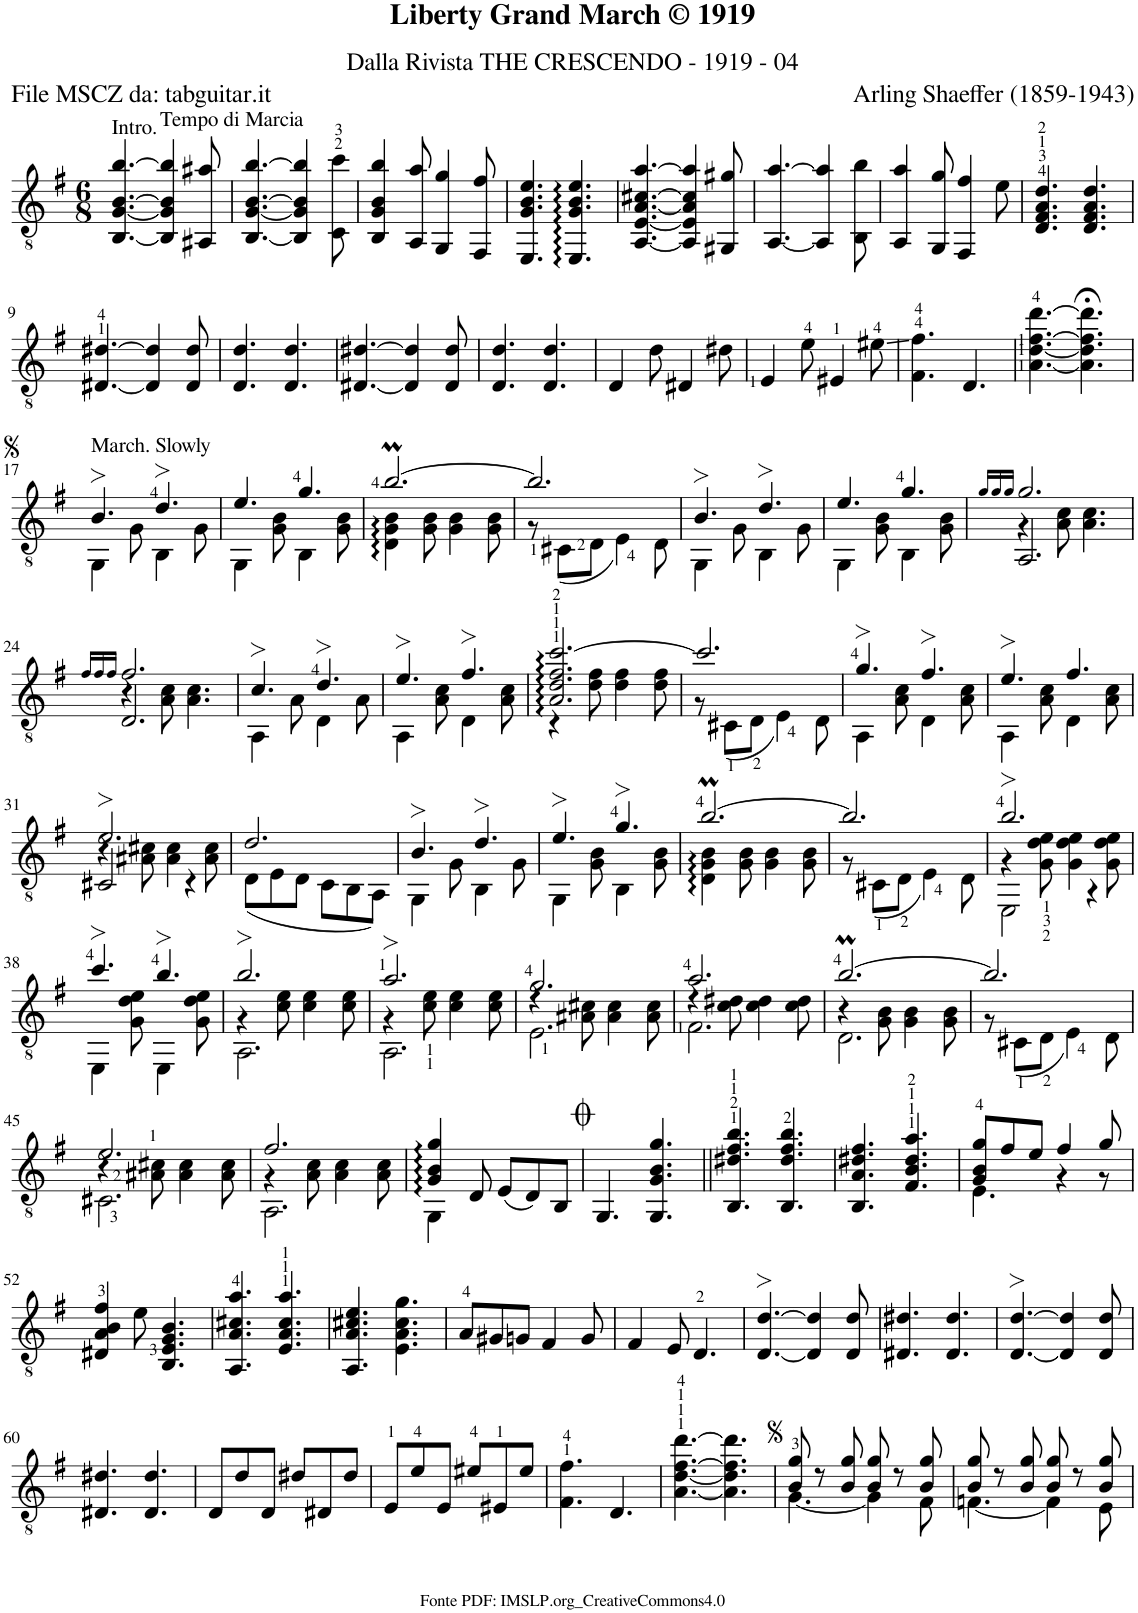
**kern
*part1
*staff1
*I"Guitar
*I'Guit.
*clefGv2
*k[f#]
*M6/8
=1
!LO:TX:a:t=Intro.
[4.BB/ [4.G/ [4.B/ [4.b/
!LO:TX:a:t=Tempo di Marcia
4BB/] 4G/] 4B/] 4b/]
8AA#X/ 8a#X/
=2
[4.BB/ [4.G/ [4.B/ [4.b/
4BB/] 4G/] 4B/] 4b/]
8C\ 8cc\
=3
4BB/ 4G/ 4B/ 4b/
8AA/ 8a/
4GG/ 4g/
8FF#/ 8f#/
=4
4.EE/ 4.G/ 4.B/ 4.e/
4.EE/ 4.G/ 4.B/ 4.e/
=5
[4.AA/ [4.E/ [4.A/ [4.c#X/ [4.a/
4AA/] 4E/] 4A/] 4c#/] 4a/]
8GG#X/ 8g#X/
=6
[4.AA/ [4.a/
4AA/] 4a/]
8BB\ 8b\
=7
4AA/ 4a/
8GG/ 8g/
4FF#/ 4f#/
8e\
=8
4.D/ 4.F#/ 4.A/ 4.d/
4.D/ 4.F#/ 4.A/ 4.d/
!!LO:LB:g=z
=9
[4.D#X/ [4.d#X/
4D#/] 4d#/]
8D#/ 8d#/
=10
4.D/ 4.d/
4.D/ 4.d/
=11
[4.D#X/ [4.d#X/
4D#/] 4d#/]
8D#/ 8d#/
=12
4.D/ 4.d/
4.D/ 4.d/
=13
4D/
8d\
4D#X/
8d#X\
=14
4E/
8e\
4E#X/
8e#X\
=15
4.F#\ 4.f#\
4.D/
=16
[4.A\ [4.d\ [4.f#\ [4.dd\
4.A\];< 4.d\];< 4.f#\];< 4.dd\];<
!!LO:LB:g=z
=17
*^
!LO:TX:a:t=March. Slowly	!
4.B>/	4GG\
.	8G\
4.d>/	4BB\
.	8G\
=18	=18
4.e/	4GG\
.	8G\ 8B\
4.g/	4BB\
.	8G\ 8B\
=19	=19
[2.bm/	4D\ 4G\ 4B\
.	8G\ 8B\
.	4G\ 4B\
.	8G\ 8B\
=20	=20
2.b/]	8r
.	(8C#X\L
.	8D\J
.	4E\)
.	8D\
=21	=21
4.B>/	4GG\
.	8G\
4.d>/	4BB\
.	8G\
=22	=22
4.e/	4GG\
.	8G\ 8B\
4.g/	4BB\
.	8G\ 8B\
*v	*v
=23
16qg/LL
16qg/
16qg/JJ
*^
*	*^
2.g/	4r	2.AA/
.	8A\ 8c\	.
.	4.A\ 4.c\	.
!!LO:LB:g=z	!!	!!
=24	=24	=24
16qf#/LL	.	.
16qf#/	.	.
16qf#/JJ	.	.
2.f#/	4r	2.D/
.	8A\ 8c\	.
.	4.A\ 4.c\	.
*	*v	*v
=25	=25
4.c>/	4AA\
.	8A\
4.d>/	4D\
.	8A\
=26	=26
4.e>/	4AA\
.	8A\ 8c\
4.f#>/	4D\
.	8A\ 8c\
=27	=27
2.A/ 2.d/ 2.f#/ [2.cc/	4r
.	8d\ 8f#\
.	4d\ 4f#\
.	8d\ 8f#\
=28	=28
2.cc/]	8r
.	(8C#X\L
.	8D\J
.	4E\)
.	8D\
=29	=29
4.g>/	4AA\
.	8A\ 8c\
4.f#>/	4D\
.	8A\ 8c\
=30	=30
4.e>/	4AA\
.	8A\ 8c\
4.f#/	4D\
.	8A\ 8c\
!!LO:LB:g=z	!!
=31	=31
*	*^
2.e>/	4r	2C#X/
.	8A#X\ 8c#X\	.
.	4A#\ 4c#\	.
.	.	4r
.	8A#\ 8c#\	.
*	*v	*v
=32	=32
2.d/	(8D\L
.	8E\
.	8D\J
.	8C\L
.	8BB\
.	8AA\J)
=33	=33
4.B>/	4GG\
.	8G\
4.d>/	4BB\
.	8G\
=34	=34
4.e>/	4GG\
.	8G\ 8B\
4.g>/	4BB\
.	8G\ 8B\
=35	=35
[2.bm/	4D\ 4G\ 4B\
.	8G\ 8B\
.	4G\ 4B\
.	8G\ 8B\
=36	=36
2.b/]	8r
.	(8C#X\L
.	8D\J
.	4E\)
.	8D\
=37	=37
*	*^
2.b>/	4r	2EE\
.	8G\ 8d\ 8e\	.
.	4G\ 4d\ 4e\	.
.	.	4r
.	8G\ 8d\ 8e\	.
*	*v	*v
!!LO:LB:g=z
=38	=38
4.cc>/	4EE\
.	8G\ 8d\ 8e\
4.b>/	4EE\
.	8G\ 8d\ 8e\
=39	=39
*	*^
2.b>/	4r	2.AA\
.	8c\ 8e\	.
.	4c\ 4e\	.
.	8c\ 8e\	.
=40	=40	=40
2.a>/	4r	2.AA\
.	8c\ 8e\	.
.	4c\ 4e\	.
.	8c\ 8e\	.
=41	=41	=41
2.g/	4r	2.E\
.	8A#X\ 8c#X\	.
.	4A#\ 4c#\	.
.	8A#\ 8c#\	.
=42	=42	=42
2.a/	4r	2.F#\
.	8c\ 8d#X\	.
.	4c\ 4d#\	.
.	8c\ 8d#\	.
=43	=43	=43
[2.bm/	4r	2.D\
.	8G\ 8B\	.
.	4G\ 4B\	.
.	8G\ 8B\	.
*	*v	*v
=44	=44
2.b/]	8r
.	(8C#X\L
.	8D\J
.	4E\)
.	8D\
!!LO:LB:g=z	!!
=45	=45
*	*^
2.e/	4r	2.C#X\
.	8A#X\ 8c#X\	.
.	4A#\ 4c#\	.
.	8A#\ 8c#\	.
=46	=46	=46
2.f#/	4r	2.AA\
.	8A\ 8c\	.
.	4A\ 4c\	.
.	8A\ 8c\	.
*	*v	*v
=47	=47
4G/ 4B/ 4g/	4GG\
8D/	2ryy
(8E/L	.
8D/)	.
8BB/J	.
*v	*v
=48
4.GG/
4.GG/ 4.G/ 4.B/ 4.g/
=49||
4.BB/ 4.d#X/ 4.f#/ 4.b/
4.BB/ 4.d#/ 4.f#/ 4.b/
=50
4.BB/ 4.A/ 4.d#X/ 4.f#/
4.F#/ 4.B/ 4.d#/ 4.a/
=51
*^
8G/ 8B/ 8g/L	4.E\
8f#/	.
8e/J	.
4f#/	4r
8g/	8r
*v	*v
!!LO:LB:g=z
=52
4D#X/ 4A/ 4B/ 4f#/
8e\
4.BB/ 4.E/ 4.G/ 4.B/
=53
4.AA/ 4.A/ 4.c#X/ 4.a/
4.E/ 4.A/ 4.c#/ 4.a/
=54
4.AA/ 4.A/ 4.c#X/ 4.e/
4.E\ 4.A\ 4.c#\ 4.g\
=55
8A/L
8G#X/
8Gn/J
4F#/
8G/
=56
4F#/
8E/
4.D/
=57
[4.D/> [4.d/>
4D/] 4d/]
8D/ 8d/
=58
4.D#X/ 4.d#X/
4.D#/ 4.d#/
=59
[4.D/> [4.d/>
4D/] 4d/]
8D/ 8d/
!!LO:LB:g=z
=60
4.D#X/ 4.d#X/
4.D#/ 4.d#/
=61
8D/L
8d/
8D/J
8d#X/L
8D#X/
8d#/J
=62
8E/L
8e/
8E/J
8e#X/L
8E#X/
8e#/J
=63
4.F#\ 4.f#\
4.D/
=64
[4.A\ [4.d\ [4.f#\ [4.dd\
4.A\] 4.d\] 4.f#\] 4.dd\]
=65
*^
8B/ 8g/	[4.G\
8r	.
8B/ 8g/	.
8B/ 8g/	4G\]
8r	.
8B/ 8g/	8F#\
=66	=66
8B/ 8g/	[4.Fn\
8r	.
8B/ 8g/	.
8B/ 8g/	4F\]
8r	.
8B/ 8g/	8E\
*v	*v
=
*-
